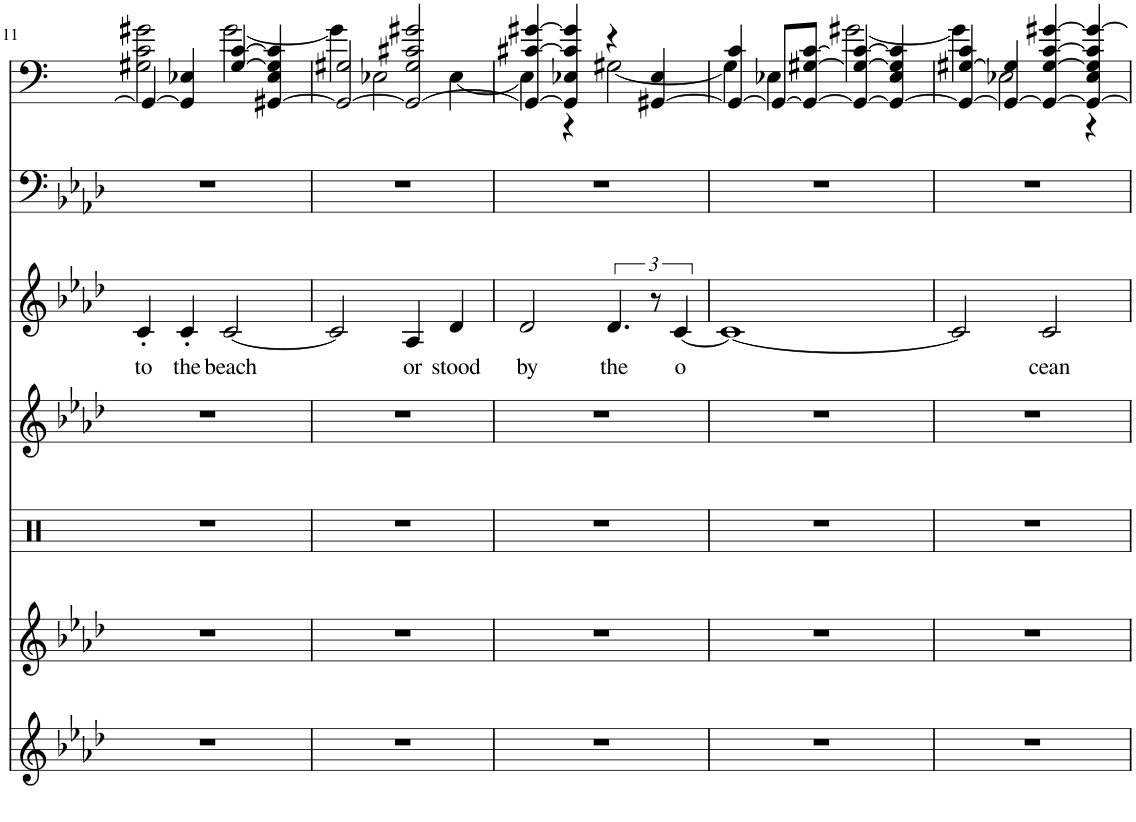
**kern	**kern	**kern	**kern	**kern	**text	**kern	**kern
*part7	*part6	*part5	*part4	*part3	*part3	*part2	*part1
*staff7	*staff6	*staff5	*staff4	*staff3	*staff3	*staff2	*staff1
*I"Taiko Drum	*I"Woodblock	*I"Percussion	*I"Overdrive Gtr	*I"Tenor Sax	*	*I"Fingered Bass	*I"Clean Guitar, untitled
*	*I'Wd Bl	*	*	*I'T Sax	*	*	*
!!LO:PB:g=z
*clefG2	*clefG2	*clefX	*clefG2	*clefG2	*	*clefF4	*clefF4
*	*	*	*	*Trd8c14	*	*	*
*k[b-e-a-d-]	*k[b-e-a-d-]	*k[]	*k[b-e-a-d-]	*k[b-e-a-d-]	*	*k[b-e-a-d-]	*k[b-e-a-d-]
*M4/4	*M4/4	*M4/4	*M4/4	*M4/4	*	*M4/4	*M4/4
=11	=11	=11	=11	=11	=11	=11	=11
!	!	!	!	!	!LO:LY:b	!	!
*	*	*	*	*	*	*	*^
1r	1r	1r	1r	4c'/	to	1r	4GG#/_	2G#X\ 2c\ 2g#X\
!	!	!	!	!	!LO:LY:b	!	!	!
.	.	.	.	4c'/	the	.	4GG#/] 4E-X/	.
!	!	!	!	!	!LO:LY:b	!	!	!
.	.	.	.	[2c/	beach	.	[4G#/ [4c/	[2g#\
.	.	.	.	.	.	.	[4GG#X/ 4E-/ 4G#/] 4c/]	.
=12	=12	=12	=12	=12	=12	=12	=12	=12
1r	1r	1r	1r	2c/]	.	1r	2GG#/_ 2G#X/	4g#\]
.	.	.	.	.	.	.	.	2E-X\
!	!	!	!	!	!LO:LY:b	!	!	!
.	.	.	.	4A-/	or	.	2GG#/_ 2G#/ 2c#X/ 2g#X/	.
!	!	!	!	!	!LO:LY:b	!	!	!
.	.	.	.	4d-/	stood	.	.	[4E-\
=13	=13	=13	=13	=13	=13	=13	=13	=13
!	!	!	!	!	!LO:LY:b	!	!	!
1r	1r	1r	1r	2d-/	by	1r	4GG#/_ [4c#X/ [4g#X/	4E-\]
.	.	.	.	.	.	.	4GG#/] 4E-X/ 4c#/] 4g#/]	4r
!	!	!	!	!	!LO:LY:b	!	!	!
.	.	.	.	6.d-/	the	.	4r	[2G#X\
.	.	.	.	12r	.	.	[4GG#X/ 4E-/	.
!	!	!	!	!	!LO:LY:b	!	!	!
.	.	.	.	[6c/	o	.	.	.
=14	=14	=14	=14	=14	=14	=14	=14	=14
1r	1r	1r	1r	1c_	.	1r	4GG#/_ 4c/	4G#\]
.	.	.	.	.	.	.	8GG#/L_	4E-X\
.	.	.	.	.	.	.	8GG#/_ [8G#X/ [8c/J	.
.	.	.	.	.	.	.	4GG#/_ 4G#/_ 4c/_	[2g#X\
.	.	.	.	.	.	.	4GG#/_ 4E-/ 4G#/] 4c/]	.
=15	=15	=15	=15	=15	=15	=15	=15	=15
1r	1r	1r	1r	2c/]	.	1r	4GG#/_ [4G#X/ 4c/	4g#\]
.	.	.	.	.	.	.	4GG#/_ 4G#/]	2E-X\
!	!	!	!	!	!LO:LY:b	!	!	!
.	.	.	.	2c/	cean	.	4GG#/_ [4G#/ [4c/ [4g#X/	.
.	.	.	.	.	.	.	4GG#/_ 4E-/ 4G#/] 4c/] 4g#/_	4r
*	*	*	*	*	*	*	*v	*v
=	=	=	=	=	=	=	=
*-	*-	*-	*-	*-	*-	*-	*-
